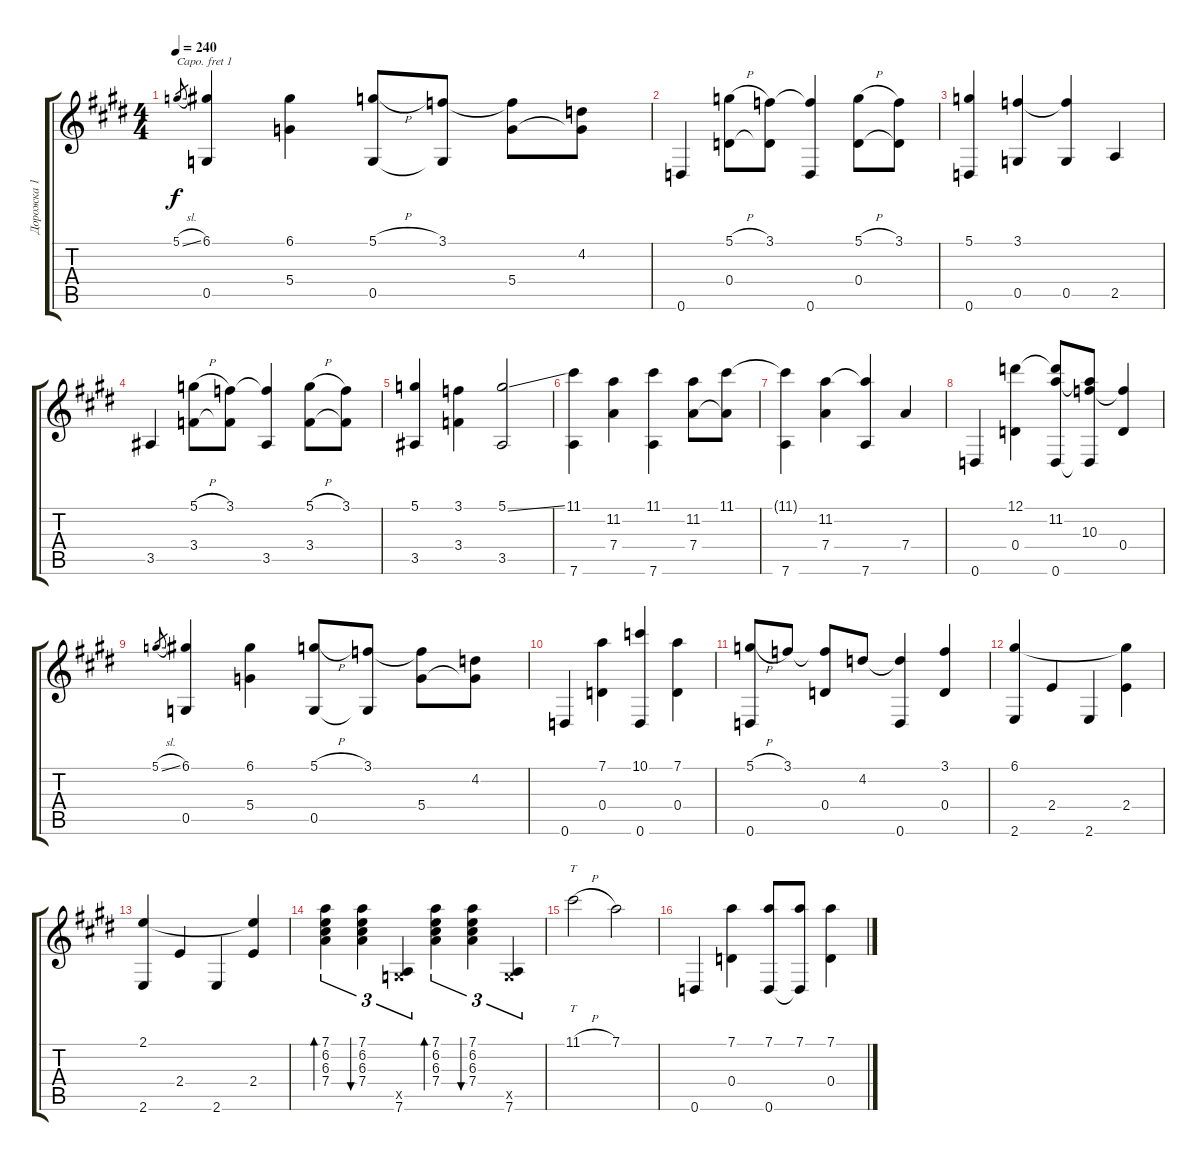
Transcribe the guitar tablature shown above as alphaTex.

\track ("Дорожка 1" "Дорожка 1") {instrument acousticguitarsteel}
\staff {score tabs}
\capo 1
\tuning (Db4 A3 Gb3 Db3 Gb2 Db2) {hide}
\ts (4 4)
\tempo 240
\clef g2
\ks e
5.1{sl}.8{gr dy f} (6.1 0.5).4 (6.1 5.4).4 (5.1{h} 0.5).8 (3.1 0.5{t}).8 (3.1{t} 5.4).8 (4.2 5.4{t}).8 |
0.6.4 (5.1{h} 0.4).8 (3.1 0.4{t}).8 (3.1{t} 0.6).4 (5.1{h} 0.4).8 (3.1 0.4{t}).8 |
(5.1 0.6).4 (3.1 0.5).4 (3.1{t} 0.5).4 2.5.4 |
3.5.4 (5.1{h} 3.4).8 (3.1 3.4{t}).8 (3.1{t} 3.5).4 (5.1{h} 3.4).8 (3.1 3.4{t}).8 |
(5.1 3.5).4 (3.1 3.4).4 (5.1{ss} 3.5).2 |
(11.1 7.6).4 (11.2 7.4).4 (11.1 7.6).4 (11.2 7.4).8 (11.1 7.4{t}).8 |
(11.1{t} 7.6).4 (11.2 7.4).4 (11.2{t} 7.6).4 7.4.4 |
0.6.4 (12.1 0.4).4 (12.1{t} 11.2 0.6).8 (11.2{t} 10.3 0.6{t}).8 (10.3{t} 0.4).4 |
5.1{sl}.8{gr} (6.1 0.5).4 (6.1 5.4).4 (5.1{h} 0.5).8 (3.1 0.5{t}).8 (3.1{t} 5.4).8 (4.2 5.4{t}).8 |
0.6.4 (7.1 0.4).4 (10.1 0.6).4 (7.1 0.4).4 |
(5.1{h} 0.6).8 3.1.8 (3.1{t} 0.4).8 4.2.8 (4.2{t} 0.6).4 (3.1 0.4).4 |
(6.1 2.6).4 2.4.4 2.6.4 (6.1{t} 2.4).4 |
(2.1 2.6).4 2.4.4 2.6.4 (2.1{t} 2.4).4 |
(7.1 6.2 6.3 7.4).4{tu (3 2) bd 60} (7.1 6.2 6.3 7.4).4{tu (3 2) bu 60} (0.5{x} 7.6).4{tu (3 2)} (7.1 6.2 6.3 7.4).4{tu (3 2) bd 60} (7.1 6.2 6.3 7.4).4{tu (3 2) bu 60} (0.5{x} 7.6).4{tu (3 2)} |
11.1{h}.2{tt} 7.1.2 |
0.6.4 (7.1 0.4).4 (7.1 0.6).8 (7.1 0.6{t}).8 (7.1 0.4).4
